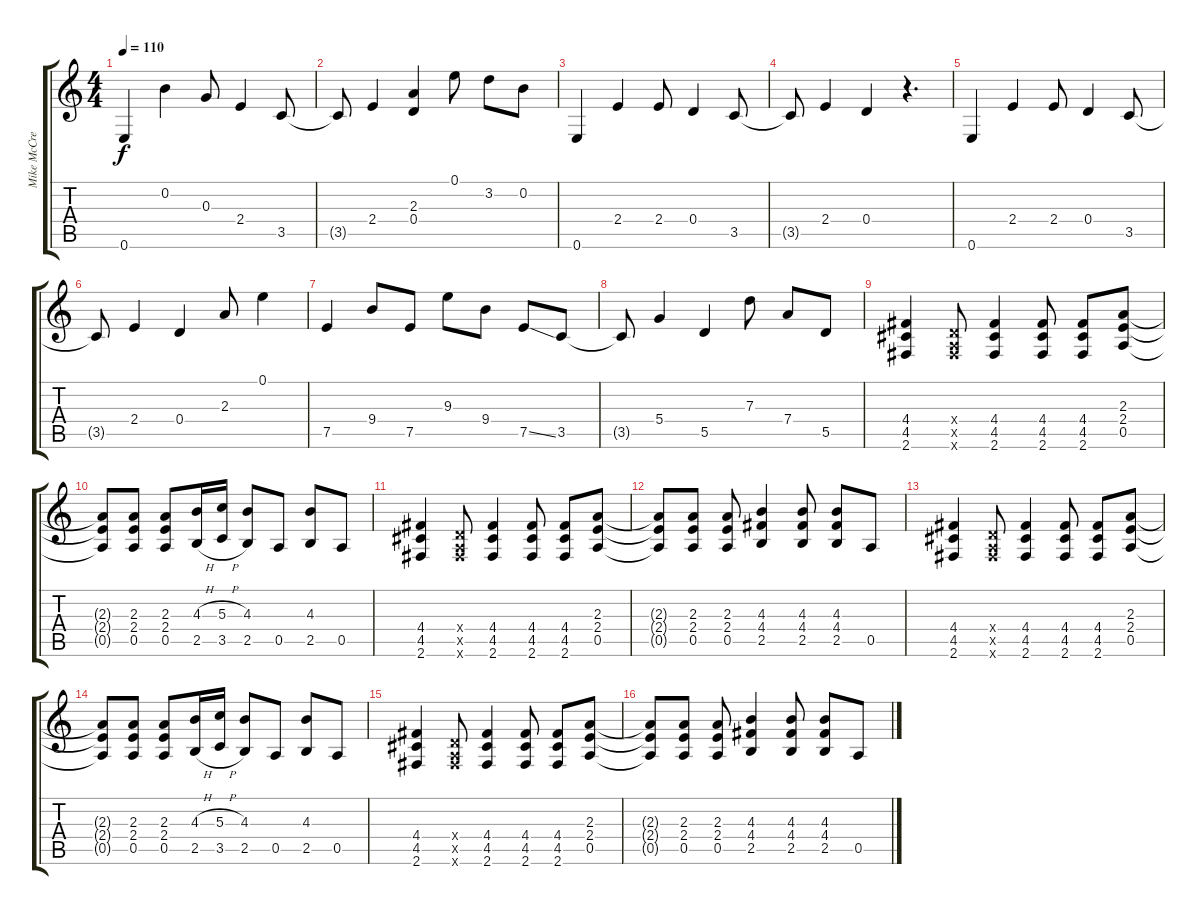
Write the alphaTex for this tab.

\track ("Mike McCready" "Mike McCre") {instrument acousticguitarsteel}
\staff {score tabs}
\tuning (E4 B3 G3 D3 A2 E2) {hide}
\ts (4 4)
\tempo 110
\clef g2
\ks c
0.6.4{dy f} 0.2.4 0.3.8 2.4.4 3.5.8 |
3.5{t}.8 2.4.4 (2.3 0.4).4 0.1.8 3.2.8 0.2.8 |
0.6.4 2.4.4 2.4.8 0.4.4 3.5.8 |
3.5{t}.8 2.4.4 0.4.4 r.4{d} |
0.6.4 2.4.4 2.4.8 0.4.4 3.5.8 |
3.5{t}.8 2.4.4 0.4.4 2.3.8 0.1.4 |
7.5.4 9.4.8 7.5.8 9.3.8 9.4.8 7.5{ss}.8 3.5.8 |
3.5{t}.8 5.4.4 5.5.4 7.3.8 7.4.8 5.5.8 |
(4.4 4.5 2.6).4 (0.4{x} 0.5{x} 2.6{x}).8 (4.4 4.5 2.6).4 (4.4 4.5 2.6).8 (4.4 4.5 2.6).8 (2.3 2.4 0.5).8 |
(2.3{t} 2.4{t} 0.5{t}).8 (2.3 2.4 0.5).8 (2.3 2.4 0.5).8 (4.3{h} 2.5{h}).16 (5.3{h} 3.5{h}).16 (4.3 2.5).8 0.5.8 (4.3 2.5).8 0.5.8 |
(4.4 4.5 2.6).4 (0.4{x} 0.5{x} 2.6{x}).8 (4.4 4.5 2.6).4 (4.4 4.5 2.6).8 (4.4 4.5 2.6).8 (2.3 2.4 0.5).8 |
(2.3{t} 2.4{t} 0.5{t}).8 (2.3 2.4 0.5).8 (2.3 2.4 0.5).8 (4.3 4.4 2.5).4 (4.3 4.4 2.5).8 (4.3 4.4 2.5).8 0.5.8 |
(4.4 4.5 2.6).4 (0.4{x} 0.5{x} 2.6{x}).8 (4.4 4.5 2.6).4 (4.4 4.5 2.6).8 (4.4 4.5 2.6).8 (2.3 2.4 0.5).8 |
(2.3{t} 2.4{t} 0.5{t}).8 (2.3 2.4 0.5).8 (2.3 2.4 0.5).8 (4.3{h} 2.5{h}).16 (5.3{h} 3.5{h}).16 (4.3 2.5).8 0.5.8 (4.3 2.5).8 0.5.8 |
(4.4 4.5 2.6).4 (0.4{x} 0.5{x} 2.6{x}).8 (4.4 4.5 2.6).4 (4.4 4.5 2.6).8 (4.4 4.5 2.6).8 (2.3 2.4 0.5).8 |
(2.3{t} 2.4{t} 0.5{t}).8 (2.3 2.4 0.5).8 (2.3 2.4 0.5).8 (4.3 4.4 2.5).4 (4.3 4.4 2.5).8 (4.3 4.4 2.5).8 0.5.8
